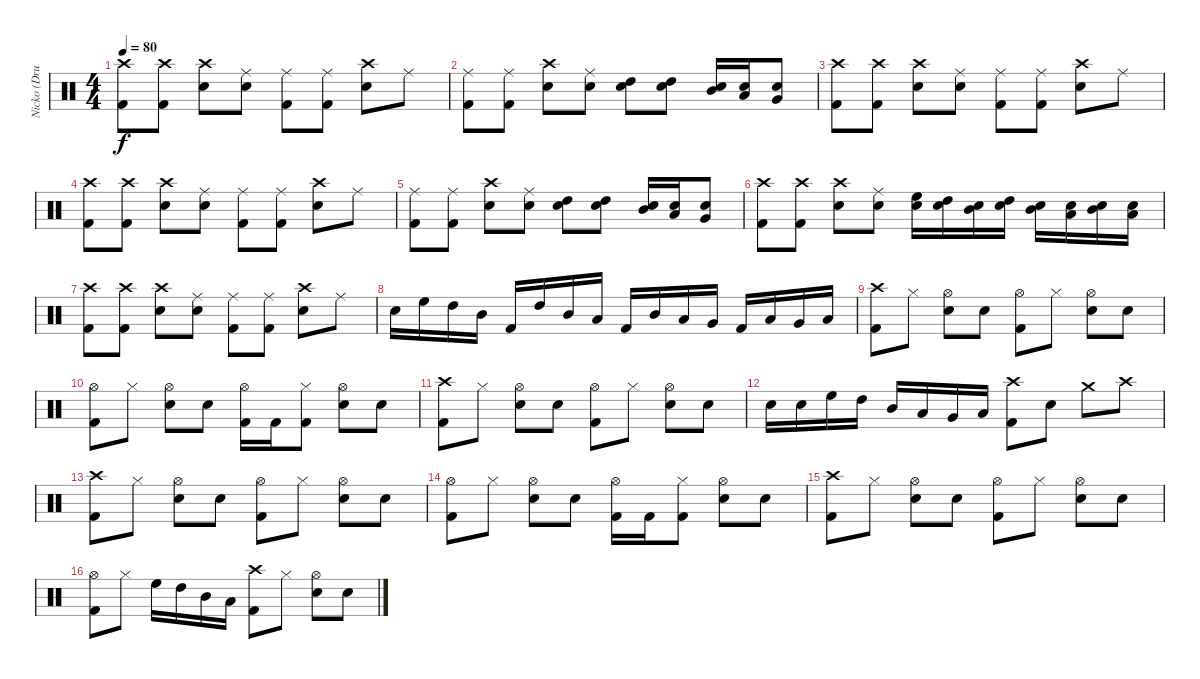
\track ("Nicko (Drums)" "Nicko (Dru") {instrument percussion}
\staff {score}
\articulation defaults
\ts (4 4)
\tempo 80
\clef neutral
\ks c
("Crash high (hit)" "Kick (hit) 2").8{dy f} ("Crash high (hit)" "Kick (hit) 2").8 ("Crash high (hit)" "Snare (hit) 2").8 ("Snare (hit) 2" "Ride (middle)").8 ("Kick (hit) 2" "Ride (middle)").8 ("Kick (hit) 2" "Ride (middle)").8 ("Crash high (hit)" "Snare (hit) 2").8 "Ride (middle)".8 |
("Kick (hit) 2" "Ride (middle)").8 ("Kick (hit) 2" "Ride (middle)").8 ("Crash high (hit)" "Snare (hit) 2").8 ("Snare (hit) 2" "Ride (middle)").8 ("Snare (hit) 2" "High Tom (hit)").8 ("Snare (hit) 2" "High Tom (hit)").8 ("Snare (hit) 2" "Mid Tom (hit)").16 ("Snare (hit) 2" "Low Tom (hit)").16 ("Snare (hit) 2" "Very Low Tom (hit)").8 |
("Crash high (hit)" "Kick (hit) 2").8 ("Crash high (hit)" "Kick (hit) 2").8 ("Crash high (hit)" "Snare (hit) 2").8 ("Snare (hit) 2" "Ride (middle)").8 ("Kick (hit) 2" "Ride (middle)").8 ("Kick (hit) 2" "Ride (middle)").8 ("Crash high (hit)" "Snare (hit) 2").8 "Ride (middle)".8 |
("Crash high (hit)" "Kick (hit) 2").8 ("Crash high (hit)" "Kick (hit) 2").8 ("Crash high (hit)" "Snare (hit) 2").8 ("Snare (hit) 2" "Ride (middle)").8 ("Kick (hit) 2" "Ride (middle)").8 ("Kick (hit) 2" "Ride (middle)").8 ("Crash high (hit)" "Snare (hit) 2").8 "Ride (middle)".8 |
("Kick (hit) 2" "Ride (middle)").8 ("Kick (hit) 2" "Ride (middle)").8 ("Crash high (hit)" "Snare (hit) 2").8 ("Snare (hit) 2" "Ride (middle)").8 ("Snare (hit) 2" "High Tom (hit)").8 ("Snare (hit) 2" "High Tom (hit)").8 ("Snare (hit) 2" "Mid Tom (hit)").16 ("Snare (hit) 2" "Low Tom (hit)").16 ("Snare (hit) 2" "Very Low Tom (hit)").8 |
("Crash high (hit)" "Kick (hit) 2").8 ("Crash high (hit)" "Kick (hit) 2").8 ("Crash high (hit)" "Snare (hit) 2").8 ("Snare (hit) 2" "Ride (middle)").8 ("Snare (hit) 2" "High Floor Tom (hit)").16 ("Snare (hit) 2" "High Tom (hit)").16 ("Snare (hit) 2" "Mid Tom (hit)").16 ("Snare (hit) 2" "High Tom (hit)").16 ("Snare (hit) 2" "Mid Tom (hit)").16 ("Snare (hit) 2" "Low Tom (hit)").16 ("Snare (hit) 2" "Mid Tom (hit)").16 ("Snare (hit) 2" "Low Tom (hit)").16 |
("Crash high (hit)" "Kick (hit) 2").8 ("Crash high (hit)" "Kick (hit) 2").8 ("Crash high (hit)" "Snare (hit) 2").8 ("Snare (hit) 2" "Ride (middle)").8 ("Kick (hit) 2" "Ride (middle)").8 ("Kick (hit) 2" "Ride (middle)").8 ("Crash high (hit)" "Snare (hit) 2").8 "Ride (middle)".8 |
"Snare (hit) 2".16 "High Floor Tom (hit)".16 "High Tom (hit)".16 "Mid Tom (hit)".16 "Kick (hit) 2".16 "High Tom (hit)".16 "Mid Tom (hit)".16 "Low Tom (hit)".16 "Kick (hit) 2".16 "Mid Tom (hit)".16 "Low Tom (hit)".16 "Very Low Tom (hit)".16 "Kick (hit) 2".16 "Low Tom (hit)".16 "Very Low Tom (hit)".16 "Low Floor Tom (hit)".16 |
("Crash high (hit)" "Kick (hit) 2").8 "Hi-Hat (closed)".8 ("Hi-Hat (open)" "Snare (hit) 2").8 "Snare (hit) 2".8 ("Hi-Hat (open)" "Kick (hit) 2").8 "Hi-Hat (closed)".8 ("Hi-Hat (open)" "Snare (hit) 2").8 "Snare (hit) 2".8 |
("Hi-Hat (open)" "Kick (hit) 2").8 "Hi-Hat (closed)".8 ("Hi-Hat (open)" "Snare (hit) 2").8 "Snare (hit) 2".8 ("Hi-Hat (open)" "Kick (hit) 2").16 "Kick (hit) 2".16 ("Hi-Hat (closed)" "Kick (hit) 2").8 ("Hi-Hat (open)" "Snare (hit) 2").8 "Snare (hit) 2".8 |
("Crash high (hit)" "Kick (hit) 2").8 "Hi-Hat (closed)".8 ("Hi-Hat (open)" "Snare (hit) 2").8 "Snare (hit) 2".8 ("Hi-Hat (open)" "Kick (hit) 2").8 "Hi-Hat (closed)".8 ("Hi-Hat (open)" "Snare (hit) 2").8 "Snare (hit) 2".8 |
"Snare (hit) 2".16 "Snare (hit) 2".16 "High Floor Tom (hit)".16 "High Tom (hit)".16 "Mid Tom (hit)".16 "Low Tom (hit)".16 "Very Low Tom (hit)".16 "Low Floor Tom (hit)".16 ("Crash high (hit)" "Kick (hit) 2").8 "Snare (hit) 2".8 "Crash medium (hit)".8 "Crash high (hit)".8 |
("Crash high (hit)" "Kick (hit) 2").8 "Hi-Hat (closed)".8 ("Hi-Hat (open)" "Snare (hit) 2").8 "Snare (hit) 2".8 ("Hi-Hat (open)" "Kick (hit) 2").8 "Hi-Hat (closed)".8 ("Hi-Hat (open)" "Snare (hit) 2").8 "Snare (hit) 2".8 |
("Hi-Hat (open)" "Kick (hit) 2").8 "Hi-Hat (closed)".8 ("Hi-Hat (open)" "Snare (hit) 2").8 "Snare (hit) 2".8 ("Hi-Hat (open)" "Kick (hit) 2").16 "Kick (hit) 2".16 ("Hi-Hat (closed)" "Kick (hit) 2").8 ("Hi-Hat (open)" "Snare (hit) 2").8 "Snare (hit) 2".8 |
("Crash high (hit)" "Kick (hit) 2").8 "Hi-Hat (closed)".8 ("Hi-Hat (open)" "Snare (hit) 2").8 "Snare (hit) 2".8 ("Hi-Hat (open)" "Kick (hit) 2").8 "Hi-Hat (closed)".8 ("Hi-Hat (open)" "Snare (hit) 2").8 "Snare (hit) 2".8 |
("Hi-Hat (open)" "Kick (hit) 2").8 "Hi-Hat (closed)".8 "High Floor Tom (hit)".16 "High Tom (hit)".16 "Mid Tom (hit)".16 "Low Tom (hit)".16 ("Crash high (hit)" "Kick (hit) 2").8 "Hi-Hat (closed)".8 ("Hi-Hat (open)" "Snare (hit) 2").8 "Snare (hit) 2".8
